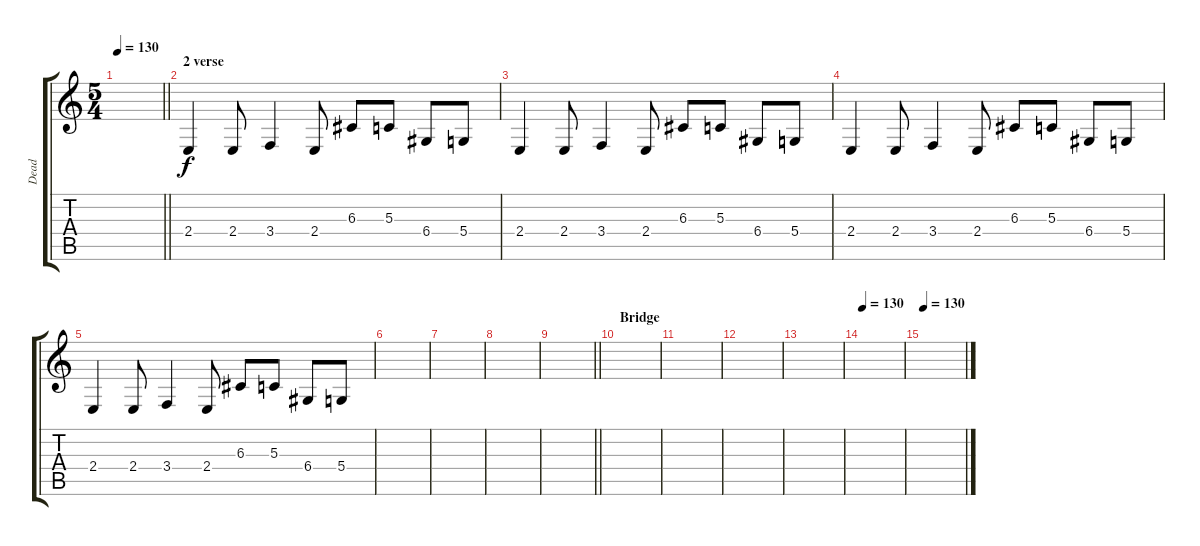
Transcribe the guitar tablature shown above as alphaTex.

\track ("Dead" "Dead") {instrument tenorsax}
\staff {score tabs}
\tuning (E4 B3 G3 D3 A2 E2) {hide}
\ts (5 4)
\tempo 130
\clef g2
\barLineRight lightlight
\ks c
|
\section ("" "2 verse")
2.4.4 2.4.8 3.4.4 2.4.8 6.3.8 5.3.8 6.4.8 5.4.8 |
2.4.4 2.4.8 3.4.4 2.4.8 6.3.8 5.3.8 6.4.8 5.4.8 |
2.4.4 2.4.8 3.4.4 2.4.8 6.3.8 5.3.8 6.4.8 5.4.8 |
2.4.4 2.4.8 3.4.4 2.4.8 6.3.8 5.3.8 6.4.8 5.4.8 |
|
|
|
\barLineRight lightlight
|
\section ("" "Bridge")
|
|
|
|
\tempo 130
|
\tempo 130
